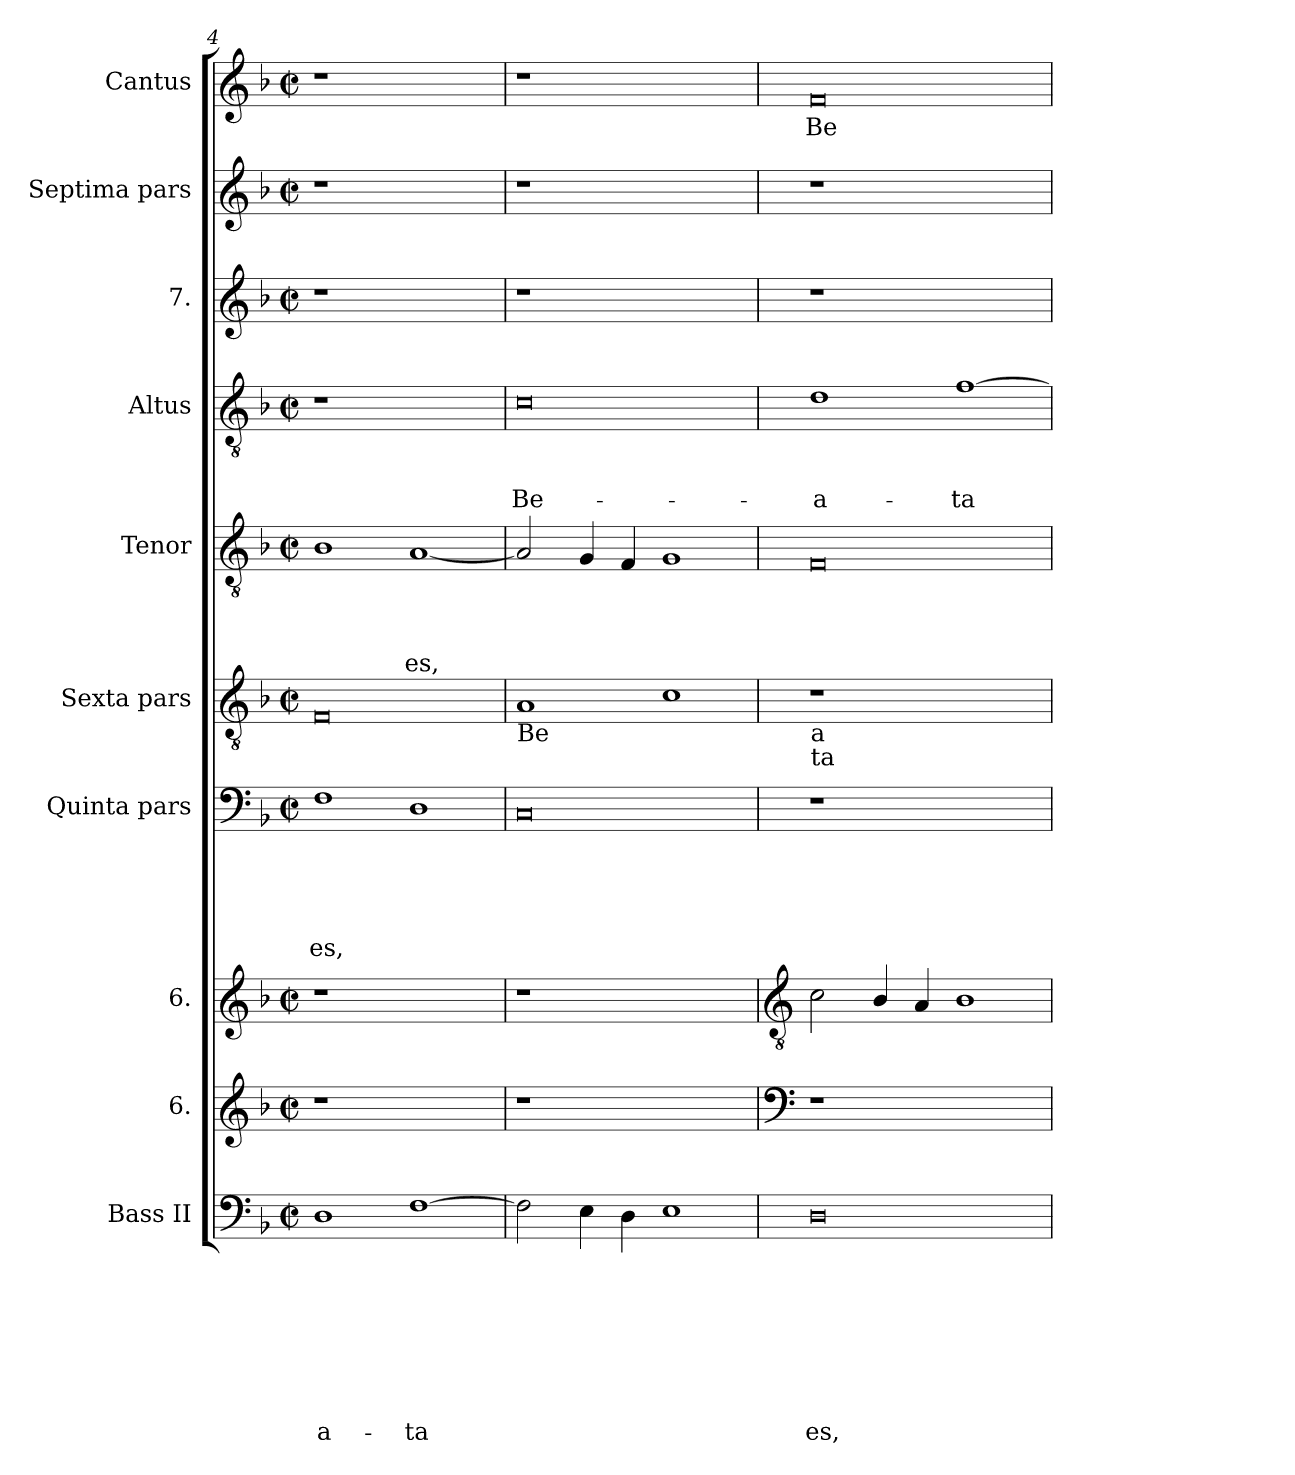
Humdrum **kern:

**kern	**text	**text	**text	**text	**text	**text	**text	**text	**kern	**kern	**kern	**text	**text	**text	**text	**text	**kern	**kern	**text	**text	**text	**text	**kern	**text	**text	**text	**kern	**kern	**kern	**text
*part10	*part10	*part10	*part10	*part10	*part10	*part10	*part10	*part10	*part9	*part8	*part7	*part7	*part7	*part7	*part7	*part7	*part6	*part5	*part5	*part5	*part5	*part5	*part4	*part4	*part4	*part4	*part3	*part2	*part1	*part1
*staff10	*staff10	*staff10	*staff10	*staff10	*staff10	*staff10	*staff10	*staff10	*staff9	*staff8	*staff7	*staff7	*staff7	*staff7	*staff7	*staff7	*staff6	*staff5	*staff5	*staff5	*staff5	*staff5	*staff4	*staff4	*staff4	*staff4	*staff3	*staff2	*staff1	*staff1
*I"Bass II	*	*	*	*	*	*	*	*	*I"6.	*I"6.	*I"Quinta pars	*	*	*	*	*	*I"Sexta pars	*I"Tenor	*	*	*	*	*I"Altus	*	*	*	*I"7.	*I"Septima pars	*I"Cantus	*
*I'B.	*	*	*	*	*	*	*	*	*	*	*	*	*	*	*	*	*	*I'T.	*	*	*	*	*I'A.	*	*	*	*	*	*I'C.	*
*clefF4	*	*	*	*	*	*	*	*	*clefG2	*clefG2	*clefF4	*	*	*	*	*	*clefGv2	*clefGv2	*	*	*	*	*clefGv2	*	*	*	*clefG2	*clefG2	*clefG2	*
*k[b-]	*	*	*	*	*	*	*	*	*k[b-]	*k[b-]	*k[b-]	*	*	*	*	*	*k[b-]	*k[b-]	*	*	*	*	*k[b-]	*	*	*	*k[b-]	*k[b-]	*k[b-]	*
*F:	*	*	*	*	*	*	*	*	*F:	*F:	*F:	*	*	*	*	*	*F:	*F:	*	*	*	*	*F:	*	*	*	*F:	*F:	*F:	*
*M2/2	*	*	*	*	*	*	*	*	*M2/2	*M2/2	*M2/2	*	*	*	*	*	*M2/2	*M2/2	*	*	*	*	*M2/2	*	*	*	*M2/2	*M2/2	*M2/2	*
*met(c|)	*	*	*	*	*	*	*	*	*met(c|)	*met(c|)	*met(c|)	*	*	*	*	*	*met(c|)	*met(c|)	*	*	*	*	*met(c|)	*	*	*	*met(c|)	*met(c|)	*met(c|)	*
=4	=4	=4	=4	=4	=4	=4	=4	=4	=4	=4	=4	=4	=4	=4	=4	=4	=4	=4	=4	=4	=4	=4	=4	=4	=4	=4	=4	=4	=4	=4
!	!	!	!	!	!	!	!	!LO:LY:b	!	!	!	!	!	!	!	!LO:LY:b	!	!	!	!	!	!	!	!	!	!	!	!	!	!
1D	.	.	.	.	.	.	.	-a-	1r	1r	1F	.	.	.	.	es,	0F	1B-	.	.	.	.	1r	.	.	.	1r	1r	1r	.
!	!	!	!	!	!	!	!	!LO:LY:b	!	!	!	!	!	!	!	!	!	!	!	!	!	!LO:LY:b	!	!	!	!	!	!	!	!
[>1F	.	.	.	.	.	.	.	-ta	1ryy	1ryy	1D	.	.	.	.	.	.	[<1A	.	.	.	es,	1ryy	.	.	.	1ryy	1ryy	1ryy	.
=5	=5	=5	=5	=5	=5	=5	=5	=5	=5	=5	=5	=5	=5	=5	=5	=5	=5	=5	=5	=5	=5	=5	=5	=5	=5	=5	=5	=5	=5	=5
!	!	!	!	!	!	!	!	!	!	!	!	!	!	!	!	!	!LO:TX:b:t=Be	!	!	!	!	!	!	!	!	!	!	!	!	!
!	!	!	!	!	!	!	!	!	!	!	!	!	!	!	!	!	!	!	!	!	!	!	!	!	!	!LO:LY:b	!	!	!	!
2F\]	.	.	.	.	.	.	.	.	1r	1r	0C	.	.	.	.	.	1A	2A/]	.	.	.	.	0c	.	.	Be-	1r	1r	1r	.
4E\	.	.	.	.	.	.	.	.	.	.	.	.	.	.	.	.	.	4G/	.	.	.	.	.	.	.	.	.	.	.	.
4D\	.	.	.	.	.	.	.	.	.	.	.	.	.	.	.	.	.	4F/	.	.	.	.	.	.	.	.	.	.	.	.
1E	.	.	.	.	.	.	.	.	1ryy	1ryy	.	.	.	.	.	.	1c	1G	.	.	.	.	.	.	.	.	1ryy	1ryy	1ryy	.
!!LO:PB:g=z
=6	=6	=6	=6	=6	=6	=6	=6	=6	=6	=6	=6	=6	=6	=6	=6	=6	=6	=6	=6	=6	=6	=6	=6	=6	=6	=6	=6	=6	=6	=6
*	*	*	*	*	*	*	*	*	*clefF4	*clefGv2	*	*	*	*	*	*	*	*	*	*	*	*	*	*	*	*	*	*	*	*
!	!	!	!	!	!	!	!	!	!	!	!	!	!	!	!	!	!LO:TX:b:t=a	!	!	!	!	!	!	!	!	!	!	!	!	!
!	!	!	!	!	!	!	!	!	!	!	!	!	!	!	!	!	!LO:TX:b:t=ta	!	!	!	!	!	!	!	!	!	!	!	!	!
!	!	!	!	!	!	!	!	!LO:LY:b	!	!	!	!	!	!	!	!	!	!	!	!	!	!	!	!	!	!LO:LY:b	!	!	!	!LO:LY:b
0D	.	.	.	.	.	.	.	es,	1r	2c\	1r	.	.	.	.	.	1r	0F	.	.	.	.	1d	.	.	-a-	1r	1r	0f	Be-
.	.	.	.	.	.	.	.	.	.	4B-/	.	.	.	.	.	.	.	.	.	.	.	.	.	.	.	.	.	.	.	.
.	.	.	.	.	.	.	.	.	.	4A/	.	.	.	.	.	.	.	.	.	.	.	.	.	.	.	.	.	.	.	.
!	!	!	!	!	!	!	!	!	!	!	!	!	!	!	!	!	!	!	!	!	!	!	!	!	!	!LO:LY:b	!	!	!	!
.	.	.	.	.	.	.	.	.	1ryy	1B-	1ryy	.	.	.	.	.	1ryy	.	.	.	.	.	[>1f	.	.	-ta	1ryy	1ryy	.	.
=	=	=	=	=	=	=	=	=	=	=	=	=	=	=	=	=	=	=	=	=	=	=	=	=	=	=	=	=	=	=
*-	*-	*-	*-	*-	*-	*-	*-	*-	*-	*-	*-	*-	*-	*-	*-	*-	*-	*-	*-	*-	*-	*-	*-	*-	*-	*-	*-	*-	*-	*-
